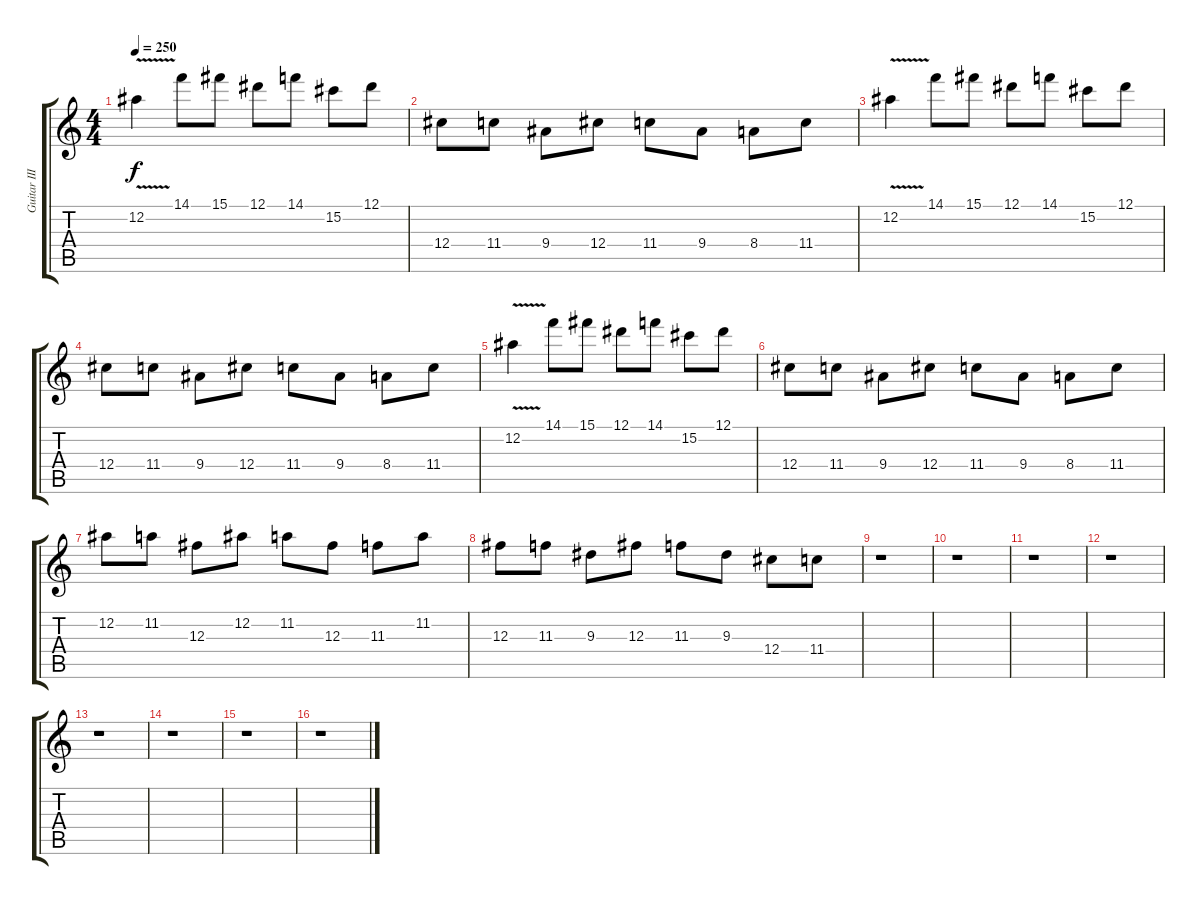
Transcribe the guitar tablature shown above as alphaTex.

\track ("Guitar III" "Guitar III") {instrument distortionguitar}
\staff {score tabs}
\tuning (Eb4 Bb3 Gb3 Db3 Ab2 Eb2) {hide}
\ts (4 4)
\tempo 250
\clef g2
\ks c
12.2{v}.4{dy f} 14.1.8 15.1.8 12.1.8 14.1.8 15.2.8 12.1.8 |
12.4.8 11.4.8 9.4.8 12.4.8 11.4.8 9.4.8 8.4.8 11.4.8 |
12.2{v}.4 14.1.8 15.1.8 12.1.8 14.1.8 15.2.8 12.1.8 |
12.4.8 11.4.8 9.4.8 12.4.8 11.4.8 9.4.8 8.4.8 11.4.8 |
12.2{v}.4 14.1.8 15.1.8 12.1.8 14.1.8 15.2.8 12.1.8 |
12.4.8 11.4.8 9.4.8 12.4.8 11.4.8 9.4.8 8.4.8 11.4.8 |
12.2.8 11.2.8 12.3.8 12.2.8 11.2.8 12.3.8 11.3.8 11.2.8 |
12.3.8 11.3.8 9.3.8 12.3.8 11.3.8 9.3.8 12.4.8 11.4.8 |
r.1 |
r.1 |
r.1 |
r.1 |
r.1 |
r.1 |
r.1 |
r.1
